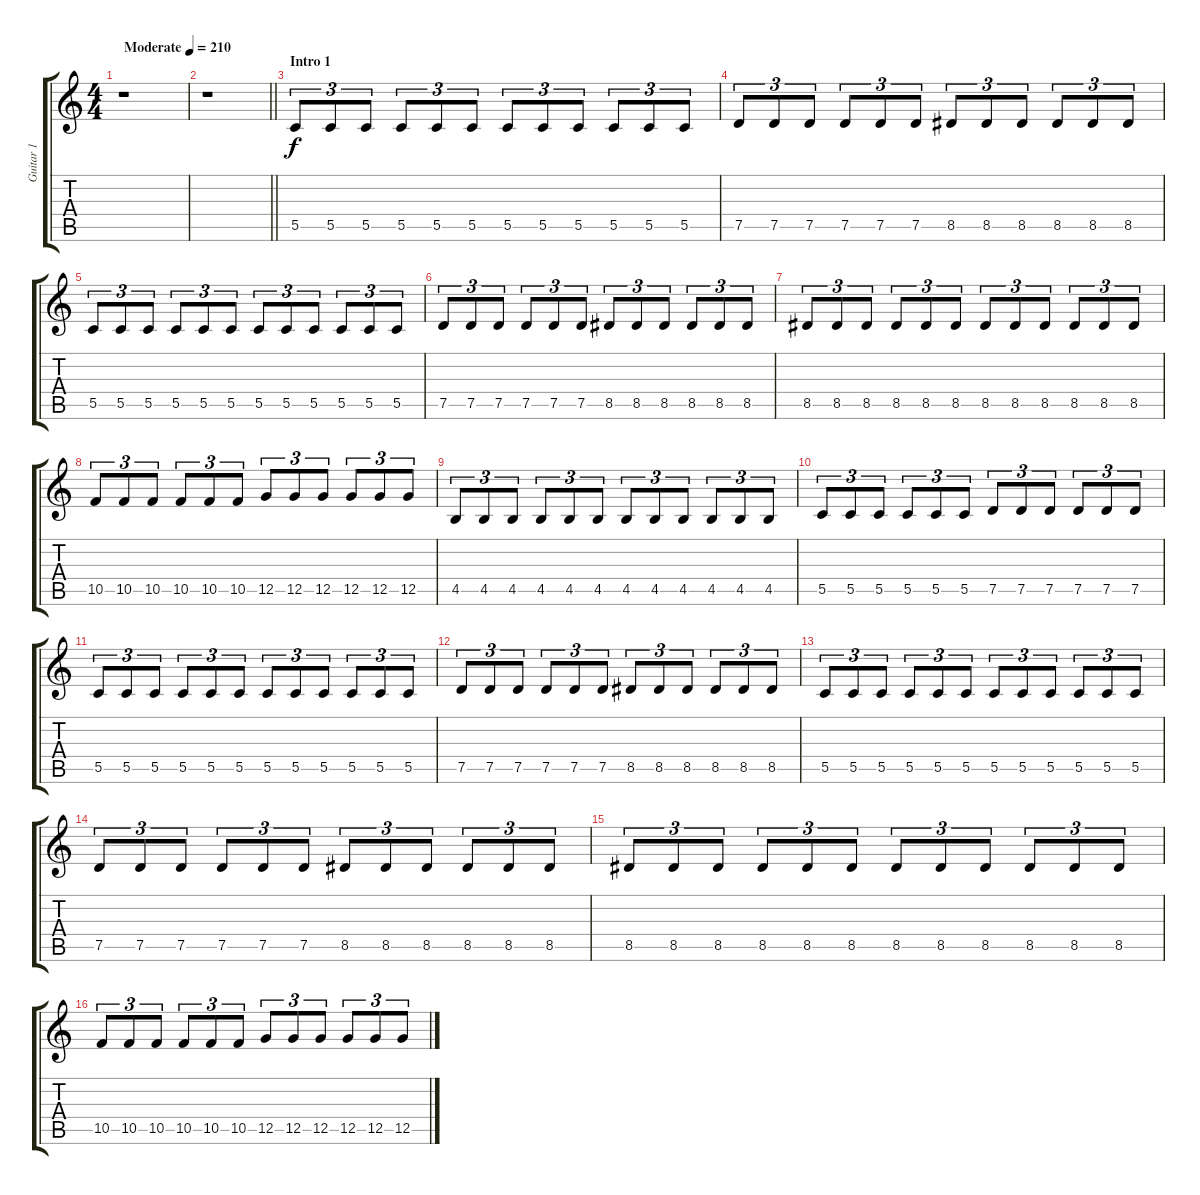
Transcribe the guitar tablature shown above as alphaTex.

\track ("Guitar 1" "Guitar 1") {instrument distortionguitar}
\staff {score tabs}
\tuning (D4 A3 F3 C3 G2 C2) {hide}
\ts (4 4)
\tempo (210 "Moderate")
\clef g2
\ks c
r.1{dy f instrument distortionguitar} |
\barLineRight lightlight
r.1 |
\section ("" "Intro 1")
5.5.8{tu (3 2)} 5.5.8{tu (3 2)} 5.5.8{tu (3 2)} 5.5.8{tu (3 2)} 5.5.8{tu (3 2)} 5.5.8{tu (3 2)} 5.5.8{tu (3 2)} 5.5.8{tu (3 2)} 5.5.8{tu (3 2)} 5.5.8{tu (3 2)} 5.5.8{tu (3 2)} 5.5.8{tu (3 2)} |
7.5.8{tu (3 2)} 7.5.8{tu (3 2)} 7.5.8{tu (3 2)} 7.5.8{tu (3 2)} 7.5.8{tu (3 2)} 7.5.8{tu (3 2)} 8.5.8{tu (3 2)} 8.5.8{tu (3 2)} 8.5.8{tu (3 2)} 8.5.8{tu (3 2)} 8.5.8{tu (3 2)} 8.5.8{tu (3 2)} |
5.5.8{tu (3 2)} 5.5.8{tu (3 2)} 5.5.8{tu (3 2)} 5.5.8{tu (3 2)} 5.5.8{tu (3 2)} 5.5.8{tu (3 2)} 5.5.8{tu (3 2)} 5.5.8{tu (3 2)} 5.5.8{tu (3 2)} 5.5.8{tu (3 2)} 5.5.8{tu (3 2)} 5.5.8{tu (3 2)} |
7.5.8{tu (3 2)} 7.5.8{tu (3 2)} 7.5.8{tu (3 2)} 7.5.8{tu (3 2)} 7.5.8{tu (3 2)} 7.5.8{tu (3 2)} 8.5.8{tu (3 2)} 8.5.8{tu (3 2)} 8.5.8{tu (3 2)} 8.5.8{tu (3 2)} 8.5.8{tu (3 2)} 8.5.8{tu (3 2)} |
8.5.8{tu (3 2)} 8.5.8{tu (3 2)} 8.5.8{tu (3 2)} 8.5.8{tu (3 2)} 8.5.8{tu (3 2)} 8.5.8{tu (3 2)} 8.5.8{tu (3 2)} 8.5.8{tu (3 2)} 8.5.8{tu (3 2)} 8.5.8{tu (3 2)} 8.5.8{tu (3 2)} 8.5.8{tu (3 2)} |
10.5.8{tu (3 2)} 10.5.8{tu (3 2)} 10.5.8{tu (3 2)} 10.5.8{tu (3 2)} 10.5.8{tu (3 2)} 10.5.8{tu (3 2)} 12.5.8{tu (3 2)} 12.5.8{tu (3 2)} 12.5.8{tu (3 2)} 12.5.8{tu (3 2)} 12.5.8{tu (3 2)} 12.5.8{tu (3 2)} |
4.5.8{tu (3 2)} 4.5.8{tu (3 2)} 4.5.8{tu (3 2)} 4.5.8{tu (3 2)} 4.5.8{tu (3 2)} 4.5.8{tu (3 2)} 4.5.8{tu (3 2)} 4.5.8{tu (3 2)} 4.5.8{tu (3 2)} 4.5.8{tu (3 2)} 4.5.8{tu (3 2)} 4.5.8{tu (3 2)} |
5.5.8{tu (3 2)} 5.5.8{tu (3 2)} 5.5.8{tu (3 2)} 5.5.8{tu (3 2)} 5.5.8{tu (3 2)} 5.5.8{tu (3 2)} 7.5.8{tu (3 2)} 7.5.8{tu (3 2)} 7.5.8{tu (3 2)} 7.5.8{tu (3 2)} 7.5.8{tu (3 2)} 7.5.8{tu (3 2)} |
5.5.8{tu (3 2)} 5.5.8{tu (3 2)} 5.5.8{tu (3 2)} 5.5.8{tu (3 2)} 5.5.8{tu (3 2)} 5.5.8{tu (3 2)} 5.5.8{tu (3 2)} 5.5.8{tu (3 2)} 5.5.8{tu (3 2)} 5.5.8{tu (3 2)} 5.5.8{tu (3 2)} 5.5.8{tu (3 2)} |
7.5.8{tu (3 2)} 7.5.8{tu (3 2)} 7.5.8{tu (3 2)} 7.5.8{tu (3 2)} 7.5.8{tu (3 2)} 7.5.8{tu (3 2)} 8.5.8{tu (3 2)} 8.5.8{tu (3 2)} 8.5.8{tu (3 2)} 8.5.8{tu (3 2)} 8.5.8{tu (3 2)} 8.5.8{tu (3 2)} |
5.5.8{tu (3 2)} 5.5.8{tu (3 2)} 5.5.8{tu (3 2)} 5.5.8{tu (3 2)} 5.5.8{tu (3 2)} 5.5.8{tu (3 2)} 5.5.8{tu (3 2)} 5.5.8{tu (3 2)} 5.5.8{tu (3 2)} 5.5.8{tu (3 2)} 5.5.8{tu (3 2)} 5.5.8{tu (3 2)} |
7.5.8{tu (3 2)} 7.5.8{tu (3 2)} 7.5.8{tu (3 2)} 7.5.8{tu (3 2)} 7.5.8{tu (3 2)} 7.5.8{tu (3 2)} 8.5.8{tu (3 2)} 8.5.8{tu (3 2)} 8.5.8{tu (3 2)} 8.5.8{tu (3 2)} 8.5.8{tu (3 2)} 8.5.8{tu (3 2)} |
8.5.8{tu (3 2)} 8.5.8{tu (3 2)} 8.5.8{tu (3 2)} 8.5.8{tu (3 2)} 8.5.8{tu (3 2)} 8.5.8{tu (3 2)} 8.5.8{tu (3 2)} 8.5.8{tu (3 2)} 8.5.8{tu (3 2)} 8.5.8{tu (3 2)} 8.5.8{tu (3 2)} 8.5.8{tu (3 2)} |
10.5.8{tu (3 2)} 10.5.8{tu (3 2)} 10.5.8{tu (3 2)} 10.5.8{tu (3 2)} 10.5.8{tu (3 2)} 10.5.8{tu (3 2)} 12.5.8{tu (3 2)} 12.5.8{tu (3 2)} 12.5.8{tu (3 2)} 12.5.8{tu (3 2)} 12.5.8{tu (3 2)} 12.5.8{tu (3 2)}
